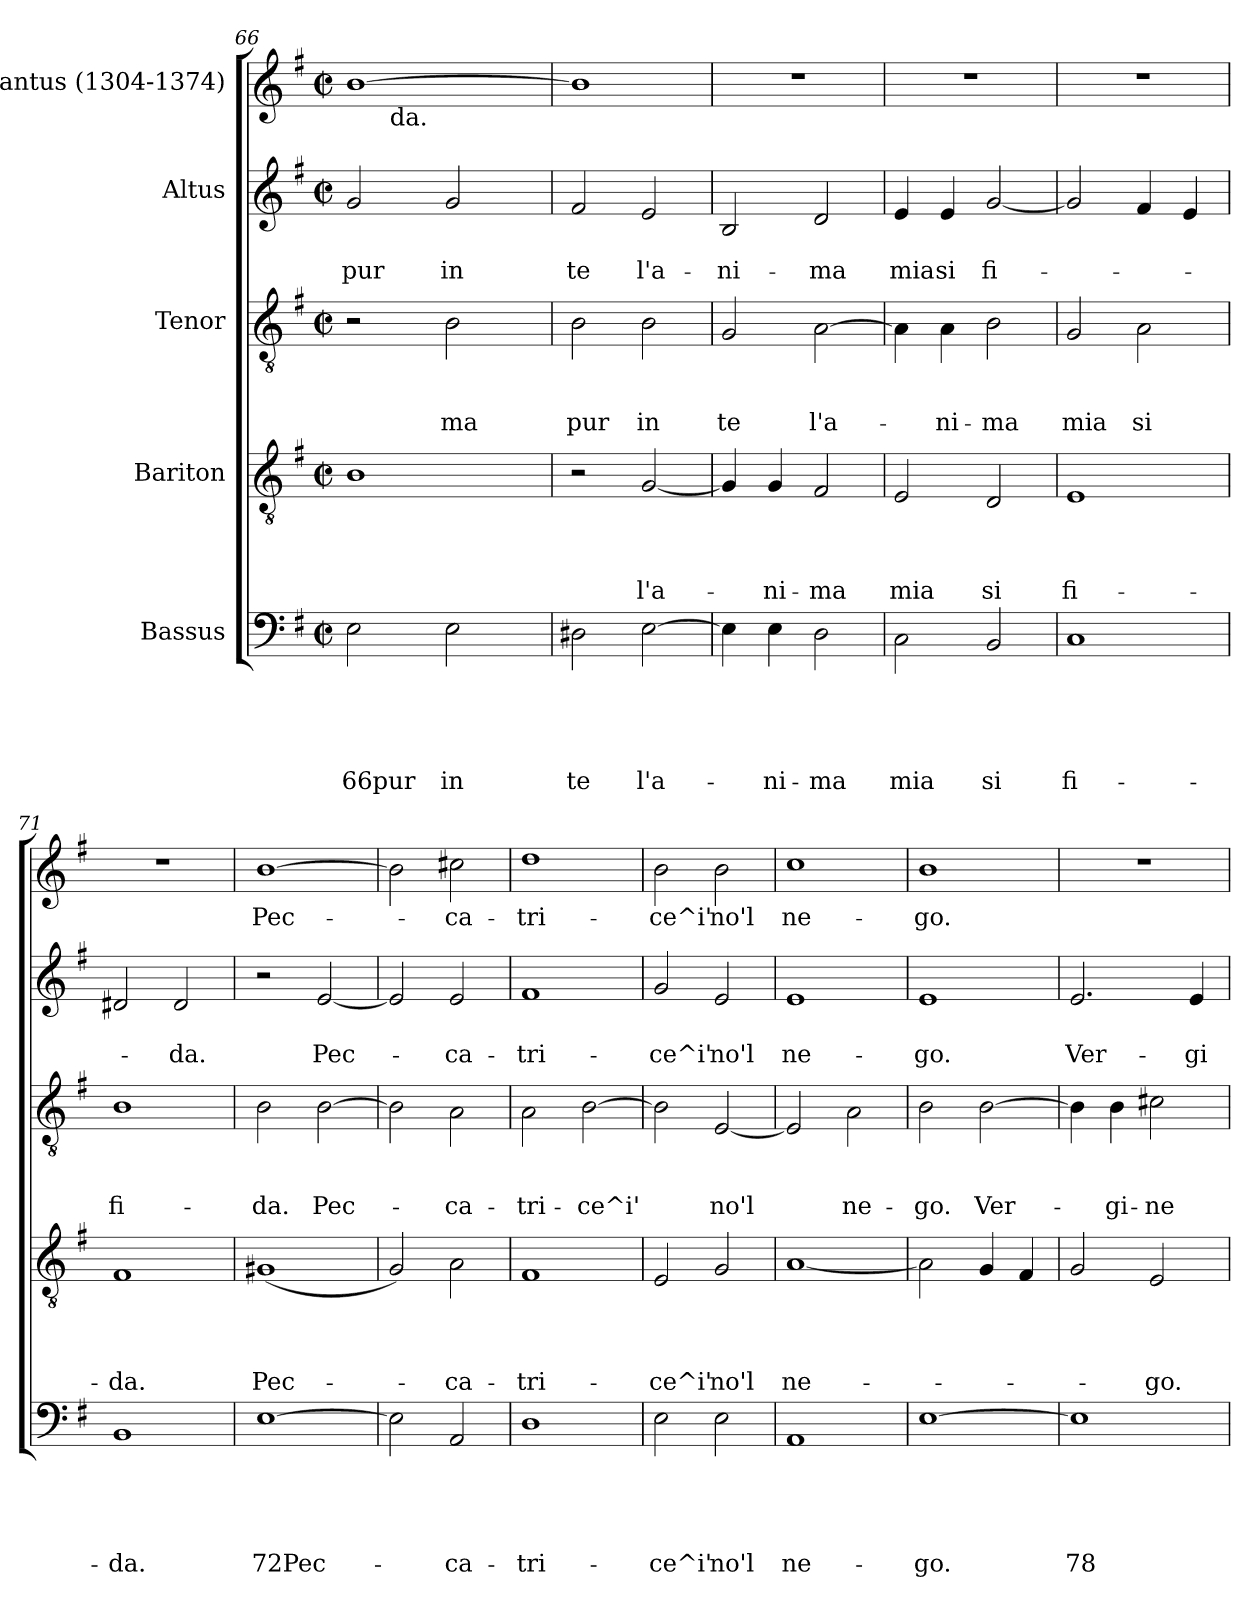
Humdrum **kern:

**kern	**text	**text	**text	**text	**text	**kern	**text	**text	**text	**text	**kern	**text	**text	**text	**kern	**text	**text	**kern	**text
*part5	*part5	*part5	*part5	*part5	*part5	*part4	*part4	*part4	*part4	*part4	*part3	*part3	*part3	*part3	*part2	*part2	*part2	*part1	*part1
*staff5	*staff5	*staff5	*staff5	*staff5	*staff5	*staff4	*staff4	*staff4	*staff4	*staff4	*staff3	*staff3	*staff3	*staff3	*staff2	*staff2	*staff2	*staff1	*staff1
*I"Bassus	*	*	*	*	*	*I"Bariton	*	*	*	*	*I"Tenor	*	*	*	*I"Altus	*	*	*I"Cantus (1304-1374)	*
!!LO:PB:g=z
*clefF4	*	*	*	*	*	*clefGv2	*	*	*	*	*clefGv2	*	*	*	*clefG2	*	*	*clefG2	*
*k[f#]	*	*	*	*	*	*k[f#]	*	*	*	*	*k[f#]	*	*	*	*k[f#]	*	*	*k[f#]	*
*G:	*	*	*	*	*	*G:	*	*	*	*	*G:	*	*	*	*G:	*	*	*G:	*
*M2/2	*	*	*	*	*	*M2/2	*	*	*	*	*M2/2	*	*	*	*M2/2	*	*	*M2/2	*
*met(c|)	*	*	*	*	*	*met(c|)	*	*	*	*	*met(c|)	*	*	*	*met(c|)	*	*	*met(c|)	*
=66	=66	=66	=66	=66	=66	=66	=66	=66	=66	=66	=66	=66	=66	=66	=66	=66	=66	=66	=66
!	!	!	!	!	!LO:LY:b	!	!	!	!	!	!	!	!	!	!	!	!LO:LY:b	!	!
*	*	*	*	*	*	*	*	*	*	*	*	*	*	*	*	*	*	*^	*
2E\	.	.	.	.	66pur	1B	.	.	.	.	2r	.	.	.	2g/	.	pur	[>1b	8ryy	.
.	.	.	.	.	.	.	.	.	.	.	.	.	.	.	.	.	.	.	32ryy	.
!	!	!	!	!	!	!	!	!	!	!	!	!	!	!	!	!	!	!	!LO:TX:b:t=da.	!
.	.	.	.	.	.	.	.	.	.	.	.	.	.	.	.	.	.	.	2ryy	.
!	!	!	!	!	!LO:LY:b	!	!	!	!	!	!	!	!	!LO:LY:b	!	!	!LO:LY:b	!	!	!
2E\	.	.	.	.	in	.	.	.	.	.	2B\	.	.	ma	2g/	.	in	.	.	.
.	.	.	.	.	.	.	.	.	.	.	.	.	.	.	.	.	.	.	4ryy	.
.	.	.	.	.	.	.	.	.	.	.	.	.	.	.	.	.	.	.	16.ryy	.
=67	=67	=67	=67	=67	=67	=67	=67	=67	=67	=67	=67	=67	=67	=67	=67	=67	=67	=67	=67	=67
!	!	!	!	!	!LO:LY:b	!	!	!	!	!	!	!	!	!LO:LY:b	!	!	!LO:LY:b	!	!	!
*	*	*	*	*	*	*	*	*	*	*	*	*	*	*	*	*	*	*v	*v	*
2D#X\	.	.	.	.	te	2r	.	.	.	.	2B\	.	.	pur	2f#/	.	te	1b]	.
!	!	!	!	!	!LO:LY:b	!	!	!	!	!LO:LY:b	!	!	!	!LO:LY:b	!	!	!LO:LY:b	!	!
[>2E\	.	.	.	.	l'a-	[>2G/	.	.	.	l'a-	2B\	.	.	in	2e/	.	l'a-	.	.
=68	=68	=68	=68	=68	=68	=68	=68	=68	=68	=68	=68	=68	=68	=68	=68	=68	=68	=68	=68
!	!	!	!	!	!	!	!	!	!	!	!	!	!	!LO:LY:b	!	!	!LO:LY:b	!	!
4E\]	.	.	.	.	.	4G/]	.	.	.	.	2G/	.	.	te	2B/	.	-ni-	1r	.
!	!	!	!	!	!LO:LY:b	!	!	!	!	!LO:LY:b	!	!	!	!	!	!	!	!	!
4E\	.	.	.	.	-ni-	4G/	.	.	.	-ni-	.	.	.	.	.	.	.	.	.
!	!	!	!	!	!LO:LY:b	!	!	!	!	!LO:LY:b	!	!	!	!LO:LY:b	!	!	!LO:LY:b	!	!
2D\	.	.	.	.	-ma	2F#/	.	.	.	-ma	[<2A\	.	.	l'a-	2d/	.	-ma	.	.
=69	=69	=69	=69	=69	=69	=69	=69	=69	=69	=69	=69	=69	=69	=69	=69	=69	=69	=69	=69
!	!	!	!	!	!LO:LY:b	!	!	!	!	!LO:LY:b	!	!	!	!	!	!	!LO:LY:b	!	!
2C\	.	.	.	.	mia	2E/	.	.	.	mia	4A\]	.	.	.	4e/	.	mia	1r	.
!	!	!	!	!	!	!	!	!	!	!	!	!	!	!LO:LY:b	!	!	!LO:LY:b	!	!
.	.	.	.	.	.	.	.	.	.	.	4A\	.	.	-ni-	4e/	.	si	.	.
!	!	!	!	!	!LO:LY:b	!	!	!	!	!LO:LY:b	!	!	!	!LO:LY:b	!	!	!LO:LY:b	!	!
2BB/	.	.	.	.	si	2D/	.	.	.	si	2B\	.	.	-ma	[<2g/	.	fi-	.	.
=70	=70	=70	=70	=70	=70	=70	=70	=70	=70	=70	=70	=70	=70	=70	=70	=70	=70	=70	=70
!	!	!	!	!	!LO:LY:b	!	!	!	!	!LO:LY:b	!	!	!	!LO:LY:b	!	!	!	!	!
1C	.	.	.	.	fi-	1E	.	.	.	fi-	2G/	.	.	mia	2g/]	.	.	1r	.
!	!	!	!	!	!	!	!	!	!	!	!	!	!	!LO:LY:b	!	!	!	!	!
.	.	.	.	.	.	.	.	.	.	.	2A\	.	.	si	4f#/	.	.	.	.
.	.	.	.	.	.	.	.	.	.	.	.	.	.	.	4e/	.	.	.	.
=71	=71	=71	=71	=71	=71	=71	=71	=71	=71	=71	=71	=71	=71	=71	=71	=71	=71	=71	=71
!	!	!	!	!	!LO:LY:b	!	!	!	!	!LO:LY:b	!	!	!	!LO:LY:b	!	!	!	!	!
1BB	.	.	.	.	-da.	1F#	.	.	.	-da.	1B	.	.	fi-	2d#X/	.	.	1r	.
!	!	!	!	!	!	!	!	!	!	!	!	!	!	!	!	!	!LO:LY:b	!	!
.	.	.	.	.	.	.	.	.	.	.	.	.	.	.	2d#/	.	-da.	.	.
!!LO:PB:g=z
=72	=72	=72	=72	=72	=72	=72	=72	=72	=72	=72	=72	=72	=72	=72	=72	=72	=72	=72	=72
!	!	!	!	!	!LO:LY:b	!	!	!	!	!LO:LY:b	!	!	!	!LO:LY:b	!	!	!	!	!LO:LY:b
[>1E	.	.	.	.	72Pec-	(>1G#X	.	.	.	Pec-	2B\	.	.	-da.	2r	.	.	[<1b	-Pec-
!	!	!	!	!	!	!	!	!	!	!	!	!	!	!LO:LY:b	!	!	!LO:LY:b	!	!
.	.	.	.	.	.	.	.	.	.	.	[<2B\	.	.	Pec-	[<2e/	.	Pec-	.	.
=73	=73	=73	=73	=73	=73	=73	=73	=73	=73	=73	=73	=73	=73	=73	=73	=73	=73	=73	=73
2E\]	.	.	.	.	.	2G/)	.	.	.	.	2B\]	.	.	.	2e/]	.	.	2b\]	.
!	!	!	!	!	!LO:LY:b	!	!	!	!	!LO:LY:b	!	!	!	!LO:LY:b	!	!	!LO:LY:b	!	!LO:LY:b
2AA/	.	.	.	.	-ca-	2A\	.	.	.	-ca-	2A\	.	.	-ca-	2e/	.	-ca-	2cc#X\	-ca-
=74	=74	=74	=74	=74	=74	=74	=74	=74	=74	=74	=74	=74	=74	=74	=74	=74	=74	=74	=74
!	!	!	!	!	!LO:LY:b	!	!	!	!	!LO:LY:b	!	!	!	!LO:LY:b	!	!	!LO:LY:b	!	!LO:LY:b
1D	.	.	.	.	-tri-	1F#	.	.	.	-tri-	2A\	.	.	-tri-	1f#	.	-tri-	1dd	-tri-
!	!	!	!	!	!	!	!	!	!	!	!	!	!	!LO:LY:b	!	!	!	!	!
.	.	.	.	.	.	.	.	.	.	.	[<2B\	.	.	-ce^i'	.	.	.	.	.
=75	=75	=75	=75	=75	=75	=75	=75	=75	=75	=75	=75	=75	=75	=75	=75	=75	=75	=75	=75
!	!	!	!	!	!LO:LY:b	!	!	!	!	!LO:LY:b	!	!	!	!	!	!	!LO:LY:b	!	!LO:LY:b
2E\	.	.	.	.	-ce^i'	2E/	.	.	.	-ce^i'	2B\]	.	.	.	2g/	.	-ce^i'	2b\	-ce^i'
!	!	!	!	!	!LO:LY:b	!	!	!	!	!LO:LY:b	!	!	!	!LO:LY:b	!	!	!LO:LY:b	!	!LO:LY:b
2E\	.	.	.	.	no'l	2G/	.	.	.	no'l	[<2E/	.	.	no'l	2e/	.	no'l	2b\	no'l
=76	=76	=76	=76	=76	=76	=76	=76	=76	=76	=76	=76	=76	=76	=76	=76	=76	=76	=76	=76
!	!	!	!	!	!LO:LY:b	!	!	!	!	!LO:LY:b	!	!	!	!	!	!	!LO:LY:b	!	!LO:LY:b
1AA	.	.	.	.	ne-	[>1A	.	.	.	ne-	2E/]	.	.	.	1e	.	ne-	1cc	ne-
!	!	!	!	!	!	!	!	!	!	!	!	!	!	!LO:LY:b	!	!	!	!	!
.	.	.	.	.	.	.	.	.	.	.	2A\	.	.	ne-	.	.	.	.	.
=77	=77	=77	=77	=77	=77	=77	=77	=77	=77	=77	=77	=77	=77	=77	=77	=77	=77	=77	=77
!	!	!	!	!	!LO:LY:b	!	!	!	!	!	!	!	!	!LO:LY:b	!	!	!LO:LY:b	!	!LO:LY:b
[<1E	.	.	.	.	-go.	2A\]	.	.	.	.	2B\	.	.	-go.	1e	.	-go.	1b	-go.
!	!	!	!	!	!	!	!	!	!	!	!	!	!	!LO:LY:b	!	!	!	!	!
.	.	.	.	.	.	4G/	.	.	.	.	[<2B\	.	.	Ver-	.	.	.	.	.
.	.	.	.	.	.	4F#/	.	.	.	.	.	.	.	.	.	.	.	.	.
!!LO:LB:g=z
=78	=78	=78	=78	=78	=78	=78	=78	=78	=78	=78	=78	=78	=78	=78	=78	=78	=78	=78	=78
!	!	!	!	!	!LO:LY:b	!	!	!	!	!	!	!	!	!	!	!	!LO:LY:b	!	!
1E]	.	.	.	.	78	2G/	.	.	.	.	4B\]	.	.	.	2.e/	.	Ver-	1r	.
!	!	!	!	!	!	!	!	!	!	!	!	!	!	!LO:LY:b	!	!	!	!	!
.	.	.	.	.	.	.	.	.	.	.	4B\	.	.	-gi-	.	.	.	.	.
!	!	!	!	!	!	!	!	!	!	!LO:LY:b	!	!	!	!LO:LY:b	!	!	!	!	!
.	.	.	.	.	.	2E/	.	.	.	-go.	2c#X\	.	.	-ne	.	.	.	.	.
!	!	!	!	!	!	!	!	!	!	!	!	!	!	!	!	!	!LO:LY:b	!	!
.	.	.	.	.	.	.	.	.	.	.	.	.	.	.	4e/	.	-gi-	.	.
=	=	=	=	=	=	=	=	=	=	=	=	=	=	=	=	=	=	=	=
*-	*-	*-	*-	*-	*-	*-	*-	*-	*-	*-	*-	*-	*-	*-	*-	*-	*-	*-	*-
